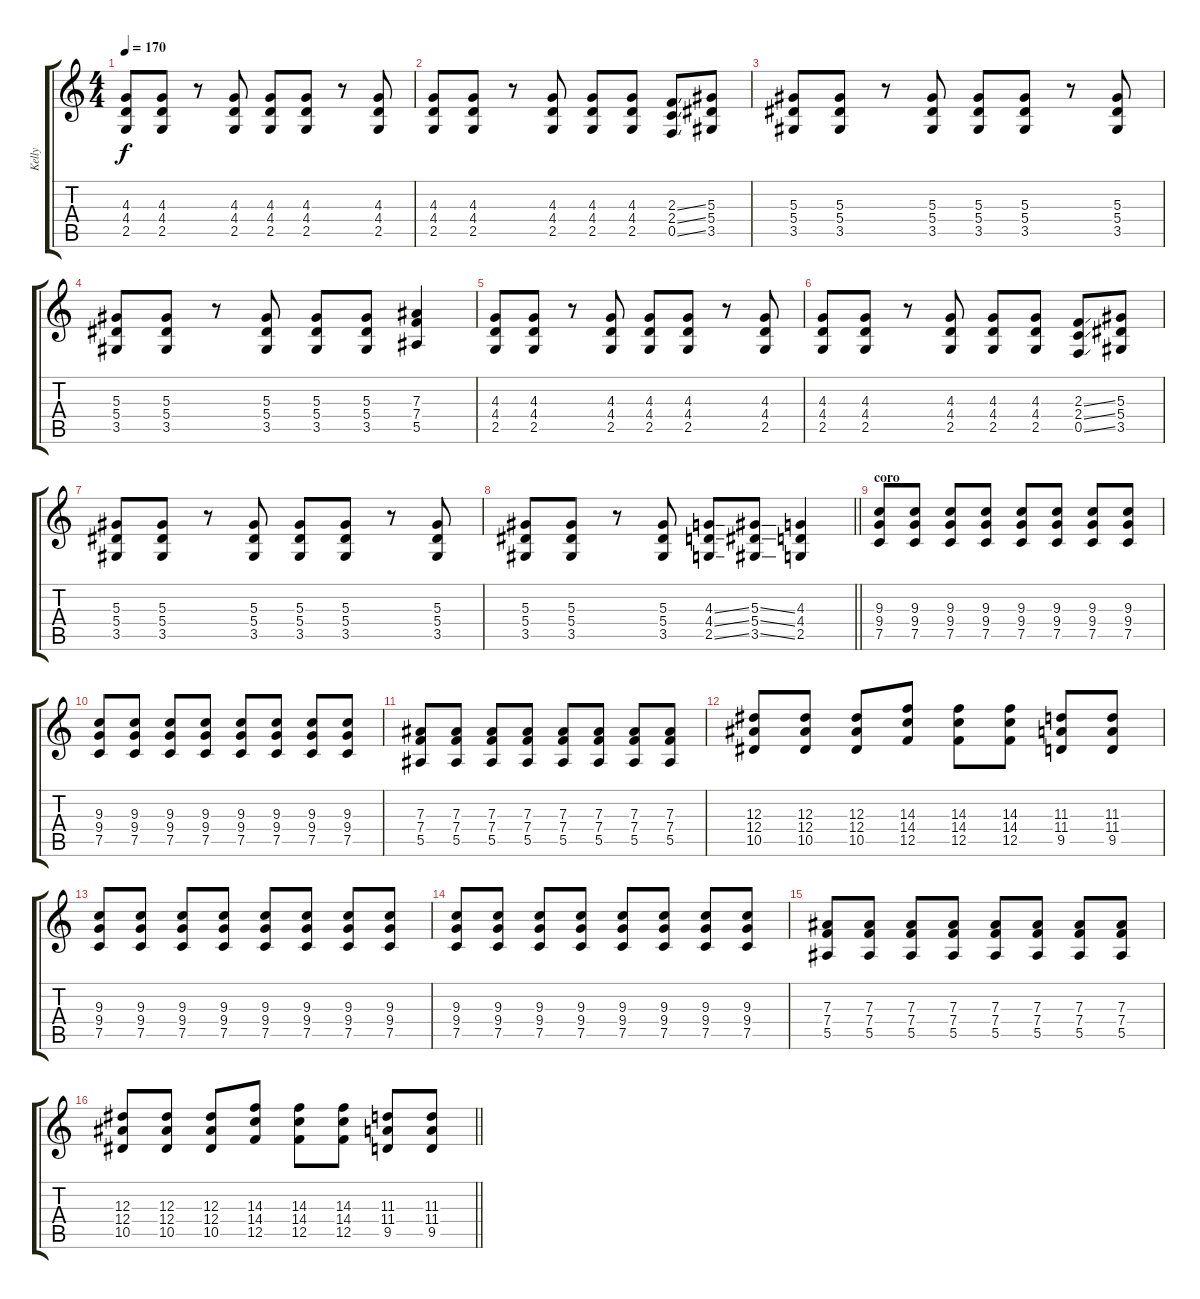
\track ("Kelly" "Kelly") {instrument overdrivenguitar}
\staff {score tabs}
\tuning (C4 G3 Eb3 Bb2 F2 C2) {hide}
\ts (4 4)
\tempo 170
\clef g2
\ks c
(4.3 4.4 2.5).8{dy f} (4.3 4.4 2.5).8 r.8 (4.3 4.4 2.5).8 (4.3 4.4 2.5).8 (4.3 4.4 2.5).8 r.8 (4.3 4.4 2.5).8 |
(4.3 4.4 2.5).8 (4.3 4.4 2.5).8 r.8 (4.3 4.4 2.5).8 (4.3 4.4 2.5).8 (4.3 4.4 2.5).8 (2.3{ss} 2.4{ss} 0.5{ss}).8 (5.3 5.4 3.5).8 |
(5.3 5.4 3.5).8 (5.3 5.4 3.5).8 r.8 (5.3 5.4 3.5).8 (5.3 5.4 3.5).8 (5.3 5.4 3.5).8 r.8 (5.3 5.4 3.5).8 |
(5.3 5.4 3.5).8 (5.3 5.4 3.5).8 r.8 (5.3 5.4 3.5).8 (5.3 5.4 3.5).8 (5.3 5.4 3.5).8 (7.3 7.4 5.5).4 |
(4.3 4.4 2.5).8 (4.3 4.4 2.5).8 r.8 (4.3 4.4 2.5).8 (4.3 4.4 2.5).8 (4.3 4.4 2.5).8 r.8 (4.3 4.4 2.5).8 |
(4.3 4.4 2.5).8 (4.3 4.4 2.5).8 r.8 (4.3 4.4 2.5).8 (4.3 4.4 2.5).8 (4.3 4.4 2.5).8 (2.3{ss} 2.4{ss} 0.5{ss}).8 (5.3 5.4 3.5).8 |
(5.3 5.4 3.5).8 (5.3 5.4 3.5).8 r.8 (5.3 5.4 3.5).8 (5.3 5.4 3.5).8 (5.3 5.4 3.5).8 r.8 (5.3 5.4 3.5).8 |
\barLineRight lightlight
(5.3 5.4 3.5).8 (5.3 5.4 3.5).8 r.8 (5.3 5.4 3.5).8 (4.3{ss} 4.4{ss} 2.5{ss}).8 (5.3{ss} 5.4{ss} 3.5{ss}).8 (4.3 4.4 2.5).4 |
\section ("" "coro")
(9.3 9.4 7.5).8{volume 16} (9.3 9.4 7.5).8 (9.3 9.4 7.5).8 (9.3 9.4 7.5).8 (9.3 9.4 7.5).8 (9.3 9.4 7.5).8 (9.3 9.4 7.5).8 (9.3 9.4 7.5).8 |
(9.3 9.4 7.5).8 (9.3 9.4 7.5).8 (9.3 9.4 7.5).8 (9.3 9.4 7.5).8 (9.3 9.4 7.5).8 (9.3 9.4 7.5).8 (9.3 9.4 7.5).8 (9.3 9.4 7.5).8 |
(7.3 7.4 5.5).8 (7.3 7.4 5.5).8 (7.3 7.4 5.5).8 (7.3 7.4 5.5).8 (7.3 7.4 5.5).8 (7.3 7.4 5.5).8 (7.3 7.4 5.5).8 (7.3 7.4 5.5).8 |
(12.3 12.4 10.5).8 (12.3 12.4 10.5).8 (12.3 12.4 10.5).8 (14.3 14.4 12.5).8 (14.3 14.4 12.5).8 (14.3 14.4 12.5).8 (11.3 11.4 9.5).8 (11.3 11.4 9.5).8 |
(9.3 9.4 7.5).8 (9.3 9.4 7.5).8 (9.3 9.4 7.5).8 (9.3 9.4 7.5).8 (9.3 9.4 7.5).8 (9.3 9.4 7.5).8 (9.3 9.4 7.5).8 (9.3 9.4 7.5).8 |
(9.3 9.4 7.5).8 (9.3 9.4 7.5).8 (9.3 9.4 7.5).8 (9.3 9.4 7.5).8 (9.3 9.4 7.5).8 (9.3 9.4 7.5).8 (9.3 9.4 7.5).8 (9.3 9.4 7.5).8 |
(7.3 7.4 5.5).8 (7.3 7.4 5.5).8 (7.3 7.4 5.5).8 (7.3 7.4 5.5).8 (7.3 7.4 5.5).8 (7.3 7.4 5.5).8 (7.3 7.4 5.5).8 (7.3 7.4 5.5).8 |
\barLineRight lightlight
(12.3 12.4 10.5).8 (12.3 12.4 10.5).8 (12.3 12.4 10.5).8 (14.3 14.4 12.5).8 (14.3 14.4 12.5).8 (14.3 14.4 12.5).8 (11.3 11.4 9.5).8 (11.3 11.4 9.5).8
